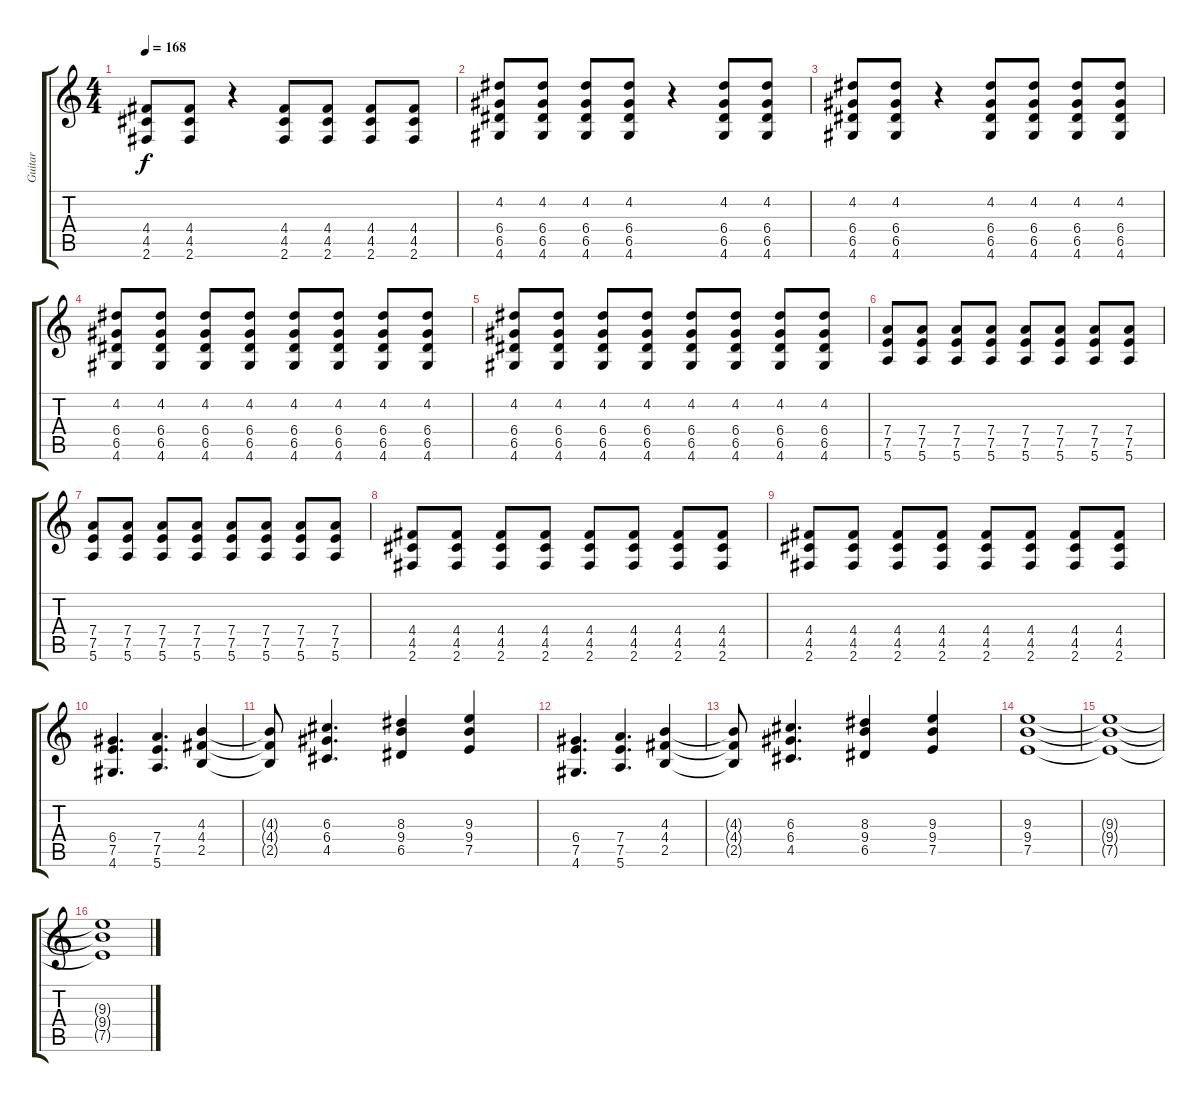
\track ("Guitar" "Guitar") {instrument distortionguitar}
\staff {score tabs}
\tuning (E4 B3 G3 D3 A2 E2) {hide}
\ts (4 4)
\tempo 168
\clef g2
\ks c
(4.4 4.5 2.6).8{dy f} (4.4 4.5 2.6).8 r.4 (4.4 4.5 2.6).8 (4.4 4.5 2.6).8 (4.4 4.5 2.6).8 (4.4 4.5 2.6).8 |
(4.2 6.4 6.5 4.6).8 (4.2 6.4 6.5 4.6).8 (4.2 6.4 6.5 4.6).8 (4.2 6.4 6.5 4.6).8 r.4 (4.2 6.4 6.5 4.6).8 (4.2 6.4 6.5 4.6).8 |
(4.2 6.4 6.5 4.6).8 (4.2 6.4 6.5 4.6).8 r.4 (4.2 6.4 6.5 4.6).8 (4.2 6.4 6.5 4.6).8 (4.2 6.4 6.5 4.6).8 (4.2 6.4 6.5 4.6).8 |
(4.2 6.4 6.5 4.6).8 (4.2 6.4 6.5 4.6).8 (4.2 6.4 6.5 4.6).8 (4.2 6.4 6.5 4.6).8 (4.2 6.4 6.5 4.6).8 (4.2 6.4 6.5 4.6).8 (4.2 6.4 6.5 4.6).8 (4.2 6.4 6.5 4.6).8 |
(4.2 6.4 6.5 4.6).8 (4.2 6.4 6.5 4.6).8 (4.2 6.4 6.5 4.6).8 (4.2 6.4 6.5 4.6).8 (4.2 6.4 6.5 4.6).8 (4.2 6.4 6.5 4.6).8 (4.2 6.4 6.5 4.6).8 (4.2 6.4 6.5 4.6).8 |
(7.4 7.5 5.6).8 (7.4 7.5 5.6).8 (7.4 7.5 5.6).8 (7.4 7.5 5.6).8 (7.4 7.5 5.6).8 (7.4 7.5 5.6).8 (7.4 7.5 5.6).8 (7.4 7.5 5.6).8 |
(7.4 7.5 5.6).8 (7.4 7.5 5.6).8 (7.4 7.5 5.6).8 (7.4 7.5 5.6).8 (7.4 7.5 5.6).8 (7.4 7.5 5.6).8 (7.4 7.5 5.6).8 (7.4 7.5 5.6).8 |
(4.4 4.5 2.6).8 (4.4 4.5 2.6).8 (4.4 4.5 2.6).8 (4.4 4.5 2.6).8 (4.4 4.5 2.6).8 (4.4 4.5 2.6).8 (4.4 4.5 2.6).8 (4.4 4.5 2.6).8 |
(4.4 4.5 2.6).8 (4.4 4.5 2.6).8 (4.4 4.5 2.6).8 (4.4 4.5 2.6).8 (4.4 4.5 2.6).8 (4.4 4.5 2.6).8 (4.4 4.5 2.6).8 (4.4 4.5 2.6).8 |
(6.4 7.5 4.6).4{d} (7.4 7.5 5.6).4{d} (4.3 4.4 2.5).4 |
(4.3{t} 4.4{t} 2.5{t}).8 (6.3 6.4 4.5).4{d} (8.3 9.4 6.5).4 (9.3 9.4 7.5).4 |
(6.4 7.5 4.6).4{d} (7.4 7.5 5.6).4{d} (4.3 4.4 2.5).4 |
(4.3{t} 4.4{t} 2.5{t}).8 (6.3 6.4 4.5).4{d} (8.3 9.4 6.5).4 (9.3 9.4 7.5).4 |
(9.3 9.4 7.5).1{volume 0} |
(9.3{t} 9.4{t} 7.5{t}).1 |
(9.3{t} 9.4{t} 7.5{t}).1
